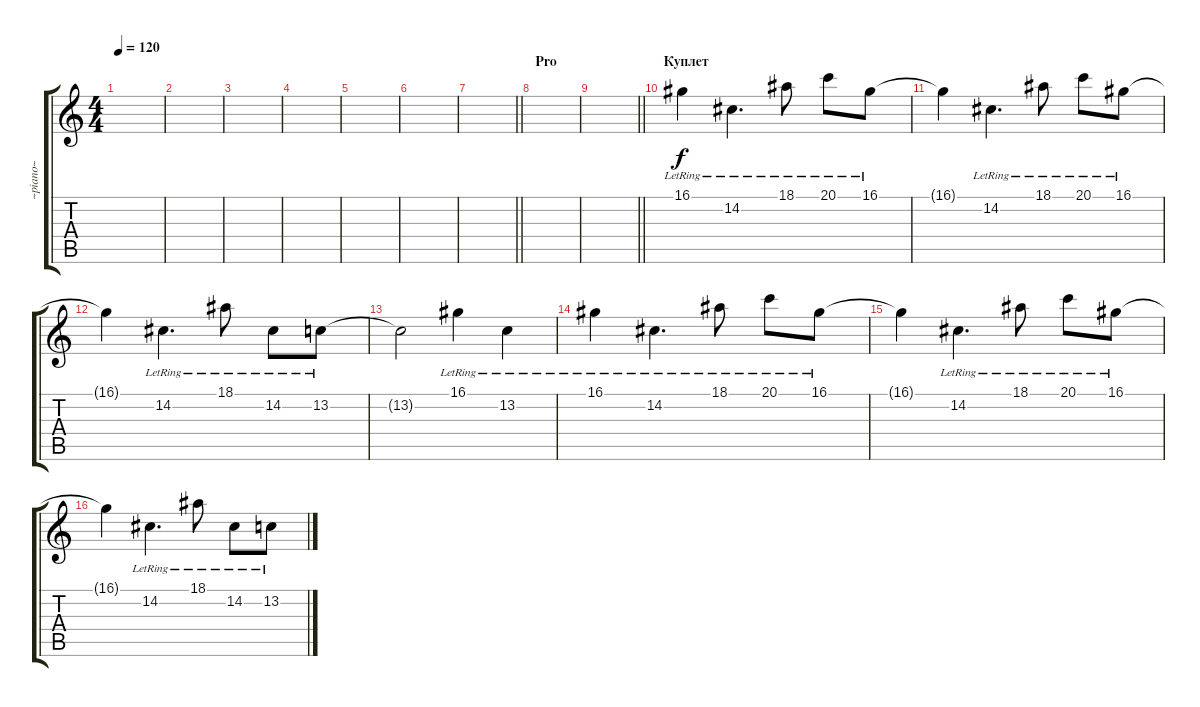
\track ("~piano~" "~piano~") {instrument acousticgrandpiano}
\staff {score tabs}
\tuning (E4 B3 G3 D3 A2 E2) {hide}
\ts (4 4)
\tempo 120
\clef g2
\ks c
|
|
|
|
|
|
\barLineRight lightlight
|
\section ("" "Pro")
|
\barLineRight lightlight
|
\section ("" "Куплет")
16.1{lr}.4 14.2{lr}.4{d} 18.1{lr}.8 20.1{lr}.8 16.1{lr}.8 |
16.1{t}.4 14.2{lr}.4{d} 18.1{lr}.8 20.1{lr}.8 16.1{lr}.8 |
16.1{t}.4 14.2{lr}.4{d} 18.1{lr}.8 14.2{lr}.8 13.2{lr}.8 |
13.2{t}.2 16.1{lr}.4 13.2{lr}.4 |
16.1{lr}.4 14.2{lr}.4{d} 18.1{lr}.8 20.1{lr}.8 16.1{lr}.8 |
16.1{t}.4 14.2{lr}.4{d} 18.1{lr}.8 20.1{lr}.8 16.1{lr}.8 |
16.1{t}.4 14.2{lr}.4{d} 18.1{lr}.8 14.2{lr}.8 13.2{lr}.8
